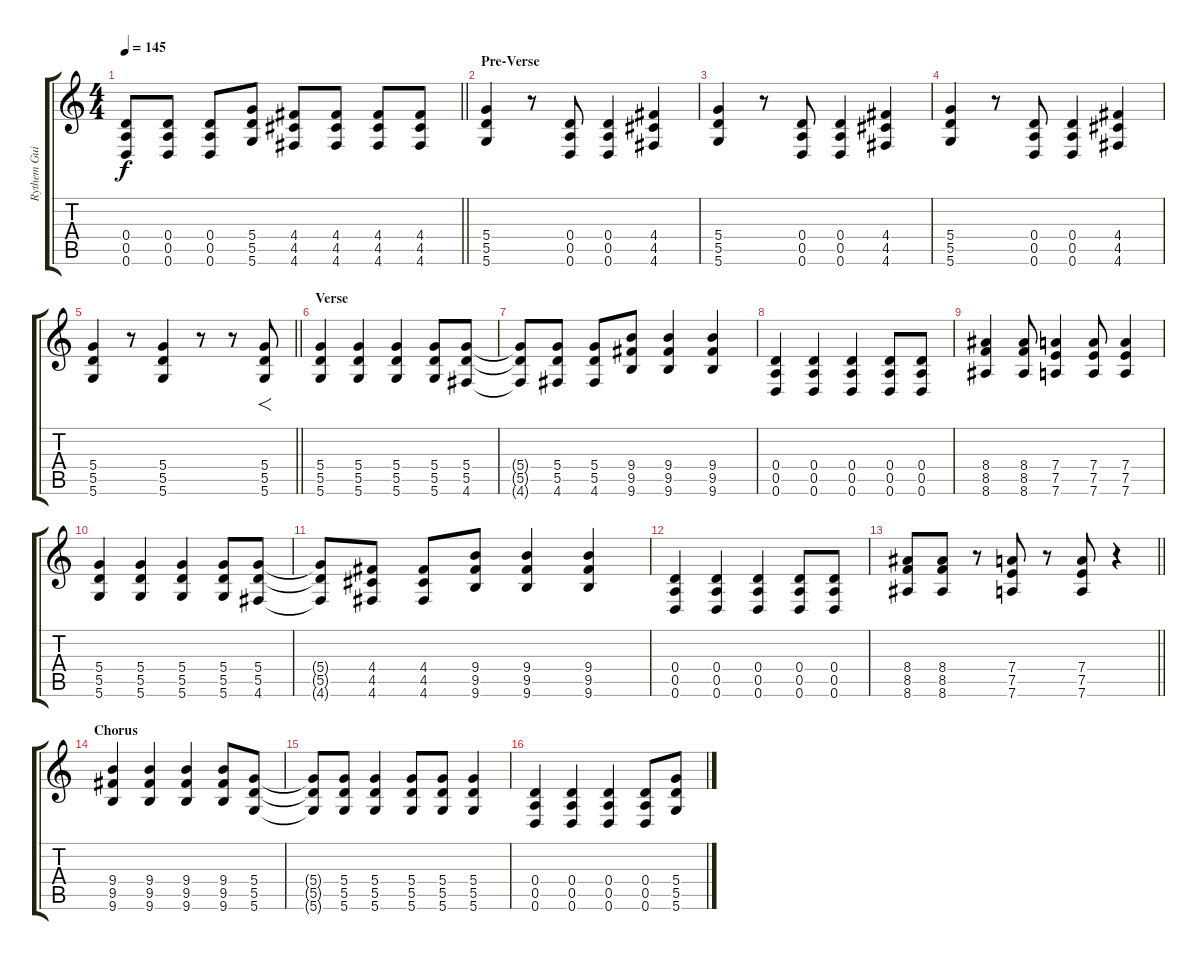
\track ("Rythem Guitar" "Rythem Gui") {instrument distortionguitar}
\staff {score tabs}
\tuning (E4 B3 G3 D3 A2 D2) {hide}
\ts (4 4)
\tempo 145
\clef g2
\barLineRight lightlight
\ks c
(0.4 0.5 0.6).8{dy f} (0.4 0.5 0.6).8 (0.4 0.5 0.6).8 (5.4 5.5 5.6).8 (4.4 4.5 4.6).8 (4.4 4.5 4.6).8 (4.4 4.5 4.6).8 (4.4 4.5 4.6).8 |
\section ("" "Pre-Verse")
(5.4 5.5 5.6).4 r.8 (0.4 0.5 0.6).8 (0.4 0.5 0.6).4 (4.4 4.5 4.6).4 |
(5.4 5.5 5.6).4 r.8 (0.4 0.5 0.6).8 (0.4 0.5 0.6).4 (4.4 4.5 4.6).4 |
(5.4 5.5 5.6).4 r.8 (0.4 0.5 0.6).8 (0.4 0.5 0.6).4 (4.4 4.5 4.6).4 |
\barLineRight lightlight
(5.4 5.5 5.6).4 r.8 (5.4 5.5 5.6).4 r.8 r.8 (5.4 5.5 5.6).8{f} |
\section ("" "Verse")
(5.4 5.5 5.6).4 (5.4 5.5 5.6).4 (5.4 5.5 5.6).4 (5.4 5.5 5.6).8 (5.4 5.5 4.6).8 |
(5.4{t} 5.5{t} 4.6{t}).8 (5.4 5.5 4.6).8 (5.4 5.5 4.6).8 (9.4 9.5 9.6).8 (9.4 9.5 9.6).4 (9.4 9.5 9.6).4 |
(0.4 0.5 0.6).4 (0.4 0.5 0.6).4 (0.4 0.5 0.6).4 (0.4 0.5 0.6).8 (0.4 0.5 0.6).8 |
(8.4 8.5 8.6).4 (8.4 8.5 8.6).8 (7.4 7.5 7.6).4 (7.4 7.5 7.6).8 (7.4 7.5 7.6).4 |
(5.4 5.5 5.6).4 (5.4 5.5 5.6).4 (5.4 5.5 5.6).4 (5.4 5.5 5.6).8 (5.4 5.5 4.6).8 |
(5.4{t} 5.5{t} 4.6{t}).8 (4.4 4.5 4.6).8 (4.4 4.5 4.6).8 (9.4 9.5 9.6).8 (9.4 9.5 9.6).4 (9.4 9.5 9.6).4 |
(0.4 0.5 0.6).4 (0.4 0.5 0.6).4 (0.4 0.5 0.6).4 (0.4 0.5 0.6).8 (0.4 0.5 0.6).8 |
\barLineRight lightlight
(8.4 8.5 8.6).8 (8.4 8.5 8.6).8 r.8 (7.4 7.5 7.6).8 r.8 (7.4 7.5 7.6).8 r.4 |
\section ("" "Chorus")
(9.4 9.5 9.6).4 (9.4 9.5 9.6).4 (9.4 9.5 9.6).4 (9.4 9.5 9.6).8 (5.4 5.5 5.6).8 |
(5.4{t} 5.5{t} 5.6{t}).8 (5.4 5.5 5.6).8 (5.4 5.5 5.6).4 (5.4 5.5 5.6).8 (5.4 5.5 5.6).8 (5.4 5.5 5.6).4 |
(0.4 0.5 0.6).4 (0.4 0.5 0.6).4 (0.4 0.5 0.6).4 (0.4 0.5 0.6).8 (5.4 5.5 5.6).8
